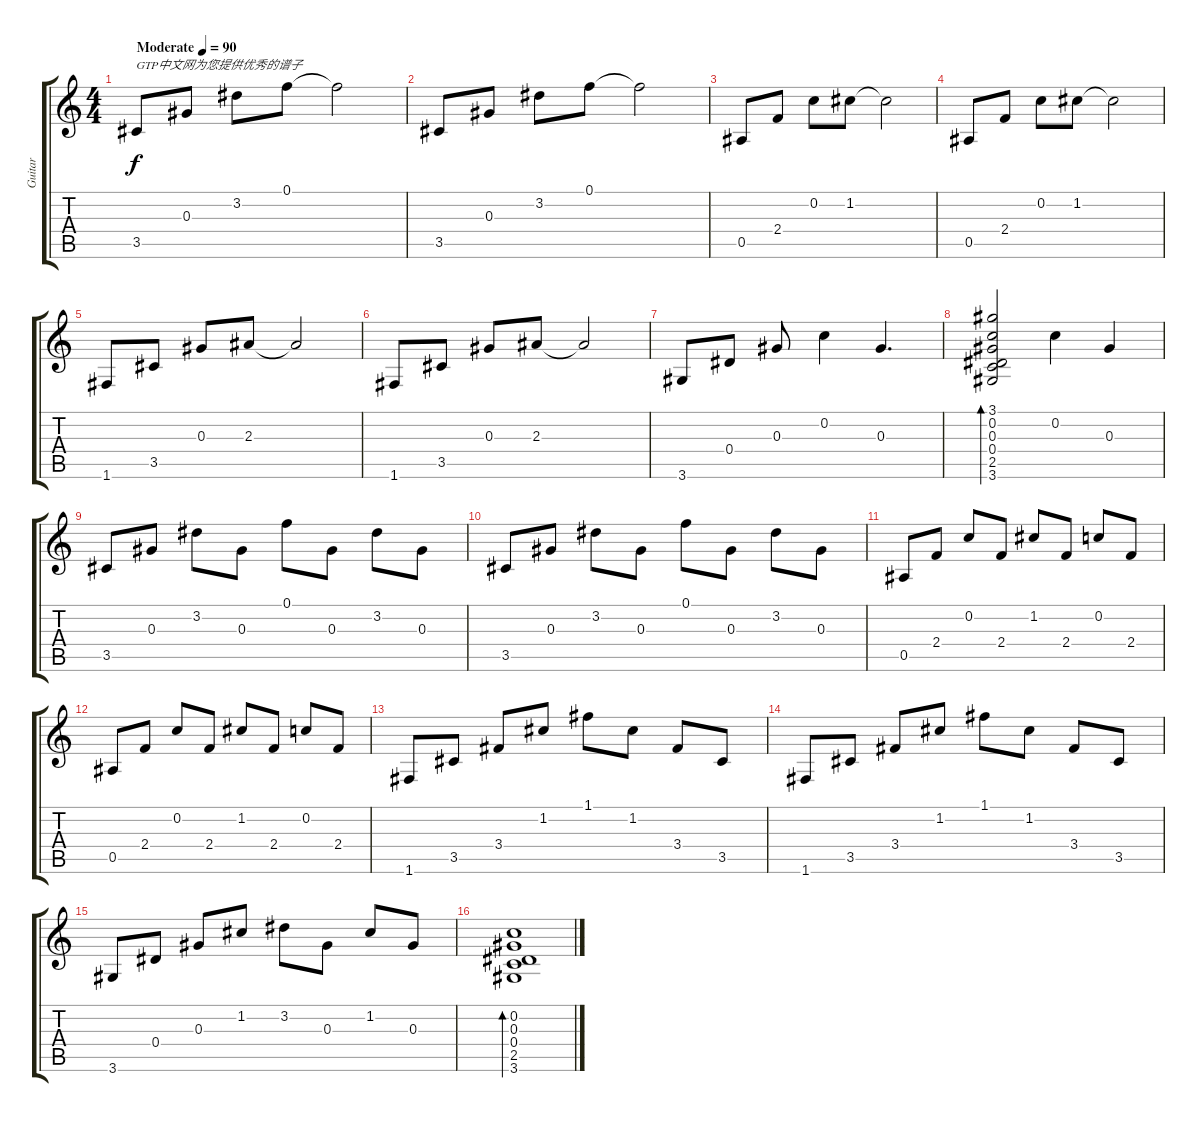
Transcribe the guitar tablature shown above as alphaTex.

\track ("Guitar" "Guitar") {instrument acousticguitarsteel}
\staff {score tabs}
\tuning (F4 C4 Ab3 Eb3 Bb2 F2) {hide}
\ts (4 4)
\tempo (90 "Moderate")
\clef g2
\ks c
3.5.8{txt "GTP中文网为您提供优秀的谱子" dy f instrument acousticguitarsteel} 0.3.8 3.2.8 0.1.8 0.1{t}.2 |
3.5.8 0.3.8 3.2.8 0.1.8 0.1{t}.2 |
0.5.8 2.4.8 0.2.8 1.2.8 1.2{t}.2 |
0.5.8 2.4.8 0.2.8 1.2.8 1.2{t}.2 |
1.6.8 3.5.8 0.3.8 2.3.8 2.3{t}.2 |
1.6.8 3.5.8 0.3.8 2.3.8 2.3{t}.2 |
3.6.8 0.4.8 0.3.8 0.2.4 0.3.4{d} |
(3.1 0.2 0.3 0.4 2.5 3.6).2{bd 120} 0.2.4 0.3.4 |
3.5.8 0.3.8 3.2.8 0.3.8 0.1.8 0.3.8 3.2.8 0.3.8 |
3.5.8 0.3.8 3.2.8 0.3.8 0.1.8 0.3.8 3.2.8 0.3.8 |
0.5.8 2.4.8 0.2.8 2.4.8 1.2.8 2.4.8 0.2.8 2.4.8 |
0.5.8 2.4.8 0.2.8 2.4.8 1.2.8 2.4.8 0.2.8 2.4.8 |
1.6.8 3.5.8 3.4.8 1.2.8 1.1.8 1.2.8 3.4.8 3.5.8 |
1.6.8 3.5.8 3.4.8 1.2.8 1.1.8 1.2.8 3.4.8 3.5.8 |
3.6.8 0.4.8 0.3.8 1.2.8 3.2.8 0.3.8 1.2.8 0.3.8 |
(0.2 0.3 0.4 2.5 3.6).1{bd 60}
